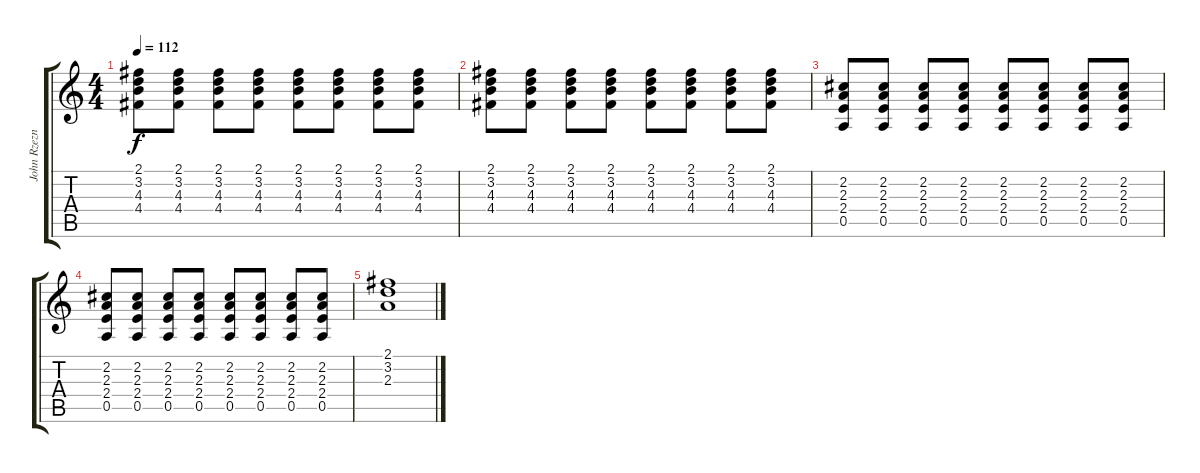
\track ("John Rzeznik - Rythem 1" "John Rzezn") {instrument overdrivenguitar}
\staff {score tabs}
\tuning (E4 B3 G3 D3 A2 E2) {hide}
\ts (4 4)
\tempo 112
\clef g2
\ks c
(2.1 3.2 4.3 4.4).8{dy f} (2.1 3.2 4.3 4.4).8 (2.1 3.2 4.3 4.4).8 (2.1 3.2 4.3 4.4).8 (2.1 3.2 4.3 4.4).8 (2.1 3.2 4.3 4.4).8 (2.1 3.2 4.3 4.4).8 (2.1 3.2 4.3 4.4).8 |
(2.1 3.2 4.3 4.4).8 (2.1 3.2 4.3 4.4).8 (2.1 3.2 4.3 4.4).8 (2.1 3.2 4.3 4.4).8 (2.1 3.2 4.3 4.4).8 (2.1 3.2 4.3 4.4).8 (2.1 3.2 4.3 4.4).8 (2.1 3.2 4.3 4.4).8 |
(2.2 2.3 2.4 0.5).8 (2.2 2.3 2.4 0.5).8 (2.2 2.3 2.4 0.5).8 (2.2 2.3 2.4 0.5).8 (2.2 2.3 2.4 0.5).8 (2.2 2.3 2.4 0.5).8 (2.2 2.3 2.4 0.5).8 (2.2 2.3 2.4 0.5).8 |
(2.2 2.3 2.4 0.5).8 (2.2 2.3 2.4 0.5).8 (2.2 2.3 2.4 0.5).8 (2.2 2.3 2.4 0.5).8 (2.2 2.3 2.4 0.5).8 (2.2 2.3 2.4 0.5).8 (2.2 2.3 2.4 0.5).8 (2.2 2.3 2.4 0.5).8 |
(2.1 3.2 2.3).1{volume 0}
